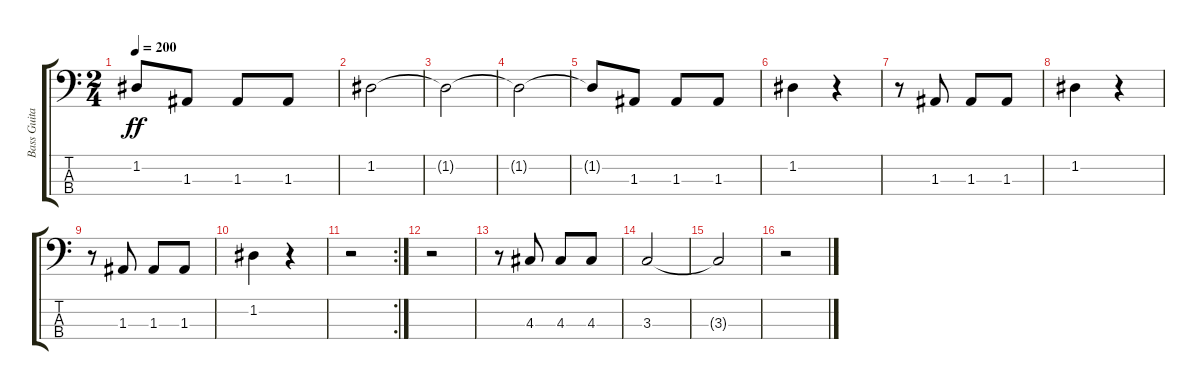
\track ("Bass Guitar" "Bass Guita") {instrument electricbassfinger}
\staff {score tabs}
\tuning (G2 D2 A1 E1) {hide}
\ts (2 4)
\tempo 200
\clef f4
\ks c
1.2{t}.8{dy ff} 1.3.8 1.3.8 1.3.8 |
1.2.2 |
1.2{t}.2 |
1.2{t}.2 |
1.2{t}.8 1.3.8 1.3.8 1.3.8 |
1.2.4 r.4 |
r.8 1.3.8 1.3.8 1.3.8 |
1.2.4 r.4 |
r.8 1.3.8 1.3.8 1.3.8 |
1.2.4 r.4 |
\rc 2
r.2 |
r.2 |
r.8 4.3.8 4.3.8 4.3.8 |
3.3.2 |
3.3{t}.2 |
r.2
